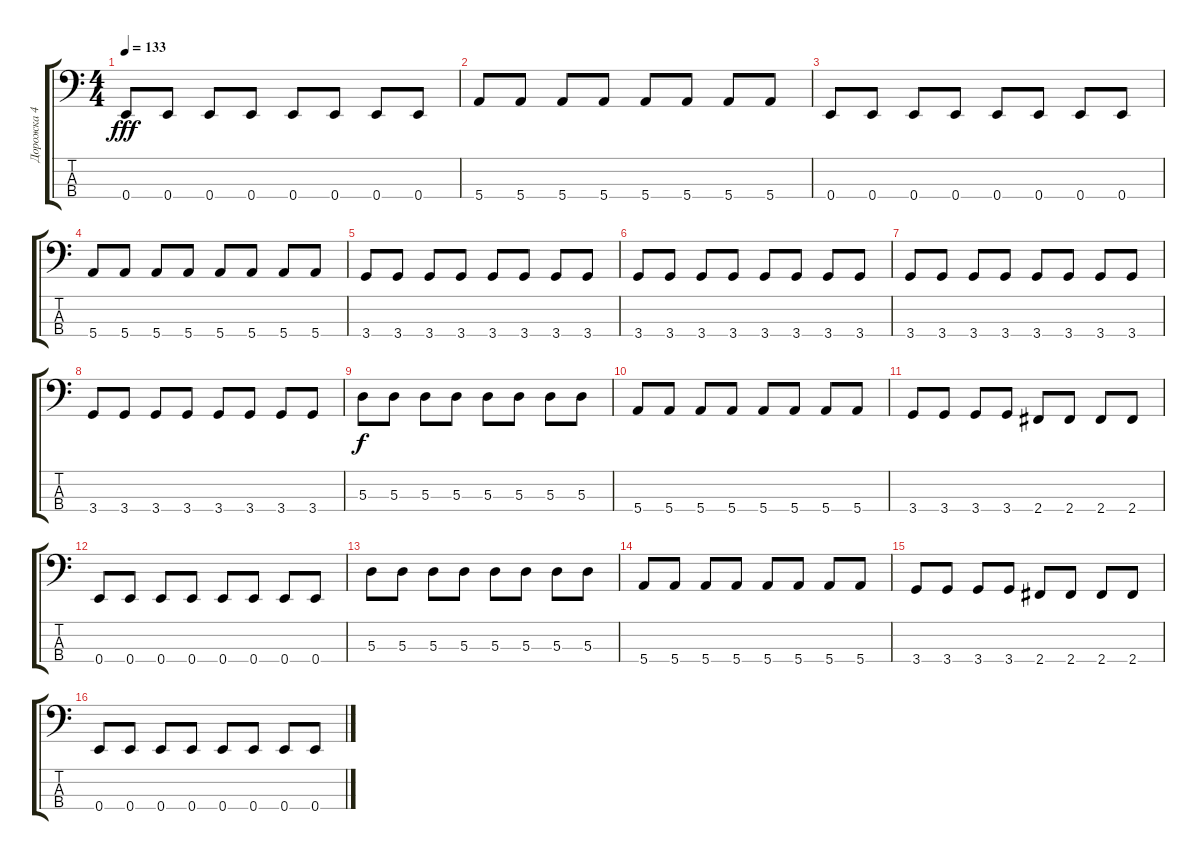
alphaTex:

\track ("Дорожка 4" "Дорожка 4") {instrument electricbassfinger}
\staff {score tabs}
\tuning (G2 D2 A1 E1) {hide}
\ts (4 4)
\tempo 133
\clef f4
\ks c
0.4.8{dy fff} 0.4.8 0.4.8 0.4.8 0.4.8 0.4.8 0.4.8 0.4.8 |
5.4.8 5.4.8 5.4.8 5.4.8 5.4.8 5.4.8 5.4.8 5.4.8 |
0.4.8 0.4.8 0.4.8 0.4.8 0.4.8 0.4.8 0.4.8 0.4.8 |
5.4.8 5.4.8 5.4.8 5.4.8 5.4.8 5.4.8 5.4.8 5.4.8 |
3.4.8 3.4.8 3.4.8 3.4.8 3.4.8 3.4.8 3.4.8 3.4.8 |
3.4.8 3.4.8 3.4.8 3.4.8 3.4.8 3.4.8 3.4.8 3.4.8 |
3.4.8 3.4.8 3.4.8 3.4.8 3.4.8 3.4.8 3.4.8 3.4.8 |
3.4.8 3.4.8 3.4.8 3.4.8 3.4.8 3.4.8 3.4.8 3.4.8 |
5.3.8{dy f} 5.3.8 5.3.8 5.3.8 5.3.8 5.3.8 5.3.8 5.3.8 |
5.4.8 5.4.8 5.4.8 5.4.8 5.4.8 5.4.8 5.4.8 5.4.8 |
3.4.8 3.4.8 3.4.8 3.4.8 2.4.8 2.4.8 2.4.8 2.4.8 |
0.4.8 0.4.8 0.4.8 0.4.8 0.4.8 0.4.8 0.4.8 0.4.8 |
5.3.8 5.3.8 5.3.8 5.3.8 5.3.8 5.3.8 5.3.8 5.3.8 |
5.4.8 5.4.8 5.4.8 5.4.8 5.4.8 5.4.8 5.4.8 5.4.8 |
3.4.8 3.4.8 3.4.8 3.4.8 2.4.8 2.4.8 2.4.8 2.4.8 |
0.4.8 0.4.8 0.4.8 0.4.8 0.4.8 0.4.8 0.4.8 0.4.8
